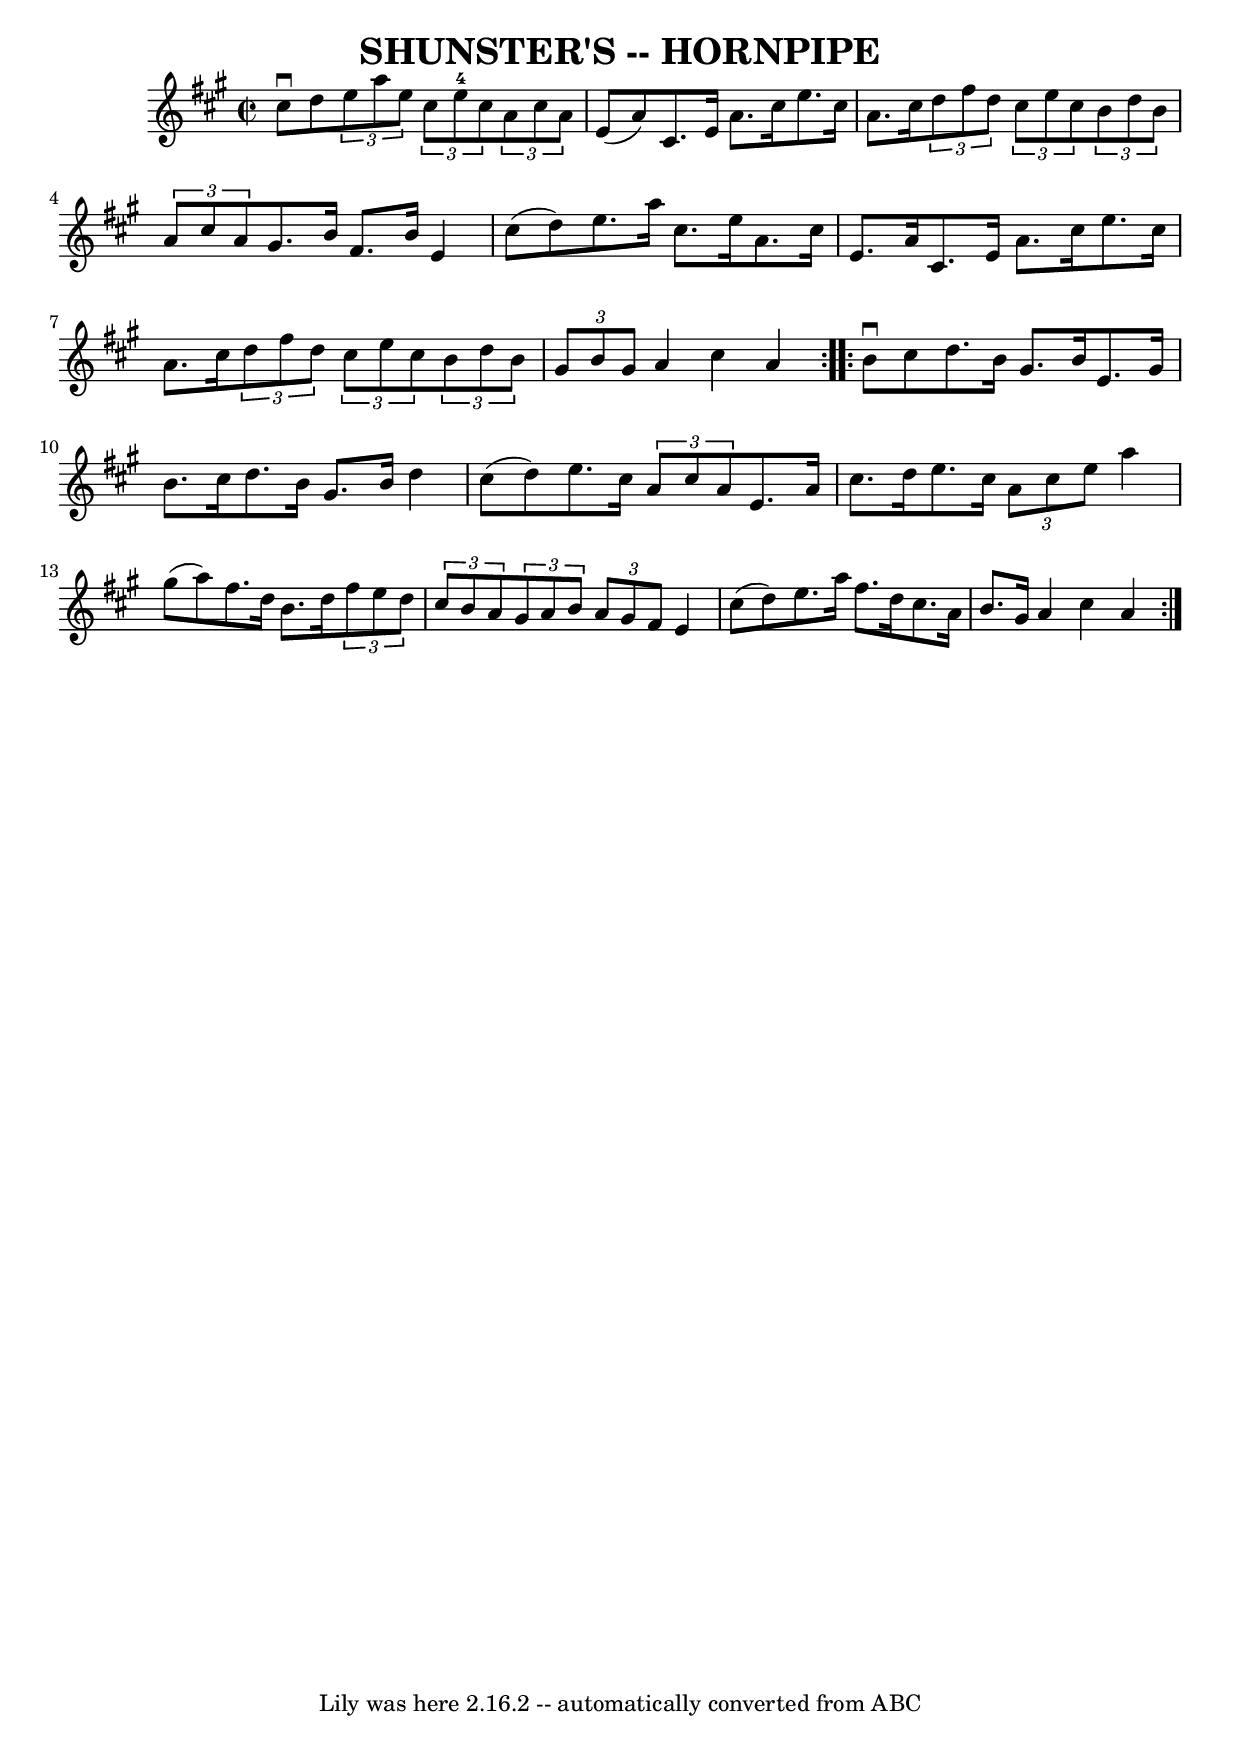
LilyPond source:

\version "2.7.40"
\include "Mammoth.ily"
\header {
	%% book = "Ryan's Mammoth Collection of Fiddle Tunes"
	crossRefNumber = "1"
	footnotes = ""
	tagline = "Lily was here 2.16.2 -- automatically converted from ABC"
	title = "SHUNSTER'S -- HORNPIPE"
}
voicedefault =  {
\set Score.defaultBarType = "empty"

\repeat volta 2 {
\override Staff.TimeSignature #'style = #'C
 \time 2/2 \key a \major cis''8^\downbow d''8        |
   
\times 2/3 { e''8 a''8 e''8  }   \times 2/3 { cis''8 e''8-4   
cis''8  }   \times 2/3 { a'8 cis''8 a'8  } e'8 (a'8)   |
 
 cis'8. e'16 a'8. cis''16 e''8. cis''16 a'8. cis''16      
  |
   \times 2/3 { d''8 fis''8 d''8  }   \times 2/3 { cis''8   
 e''8 cis''8  }   \times 2/3 { b'8 d''8 b'8  }   \times 2/3 { a'8  
 cis''8 a'8  }   |
 gis'8. b'16 fis'8. b'16 e'4    
cis''8 (d''8)   |
     |
 e''8. a''16 cis''8.    
e''16 a'8. cis''16 e'8. a'16    |
 cis'8. e'16 a'8.   
 cis''16 e''8. cis''16 a'8. cis''16        |
   \times 2/3 {  
 d''8 fis''8 d''8  }   \times 2/3 { cis''8 e''8 cis''8  }   
\times 2/3 { b'8 d''8 b'8  }   \times 2/3 { gis'8 b'8 gis'8  }  
 |
 a'4 cis''4 a'4    }     \repeat volta 2 { b'8^\downbow   
cis''8        |
 d''8. b'16 gis'8. b'16 e'8. gis'16    
b'8. cis''16    |
 d''8. b'16 gis'8. b'16 d''4 cis''8 
(d''8)       |
 e''8. cis''16    \times 2/3 { a'8 cis''8  
 a'8  } e'8. a'16 cis''8. d''16    |
 e''8. cis''16    
\times 2/3 { a'8 cis''8 e''8  } a''4 gis''8 (a''8)   
|
     |
 fis''8. d''16 b'8. d''16    \times 2/3 {   
fis''8 e''8 d''8  }   \times 2/3 { cis''8 b'8 a'8  }   |
   
\times 2/3 { gis'8 a'8 b'8  }   \times 2/3 { a'8 gis'8 fis'8  } 
 e'4 cis''8 (d''8)       |
 e''8. a''16 fis''8.    
d''16 cis''8. a'16 b'8. gis'16    |
 a'4 cis''4 a'4   
 }   
}

\score{
    <<

	\context Staff="default"
	{
	    \voicedefault 
	}

    >>
	\layout {
	}
	\midi {}
}
